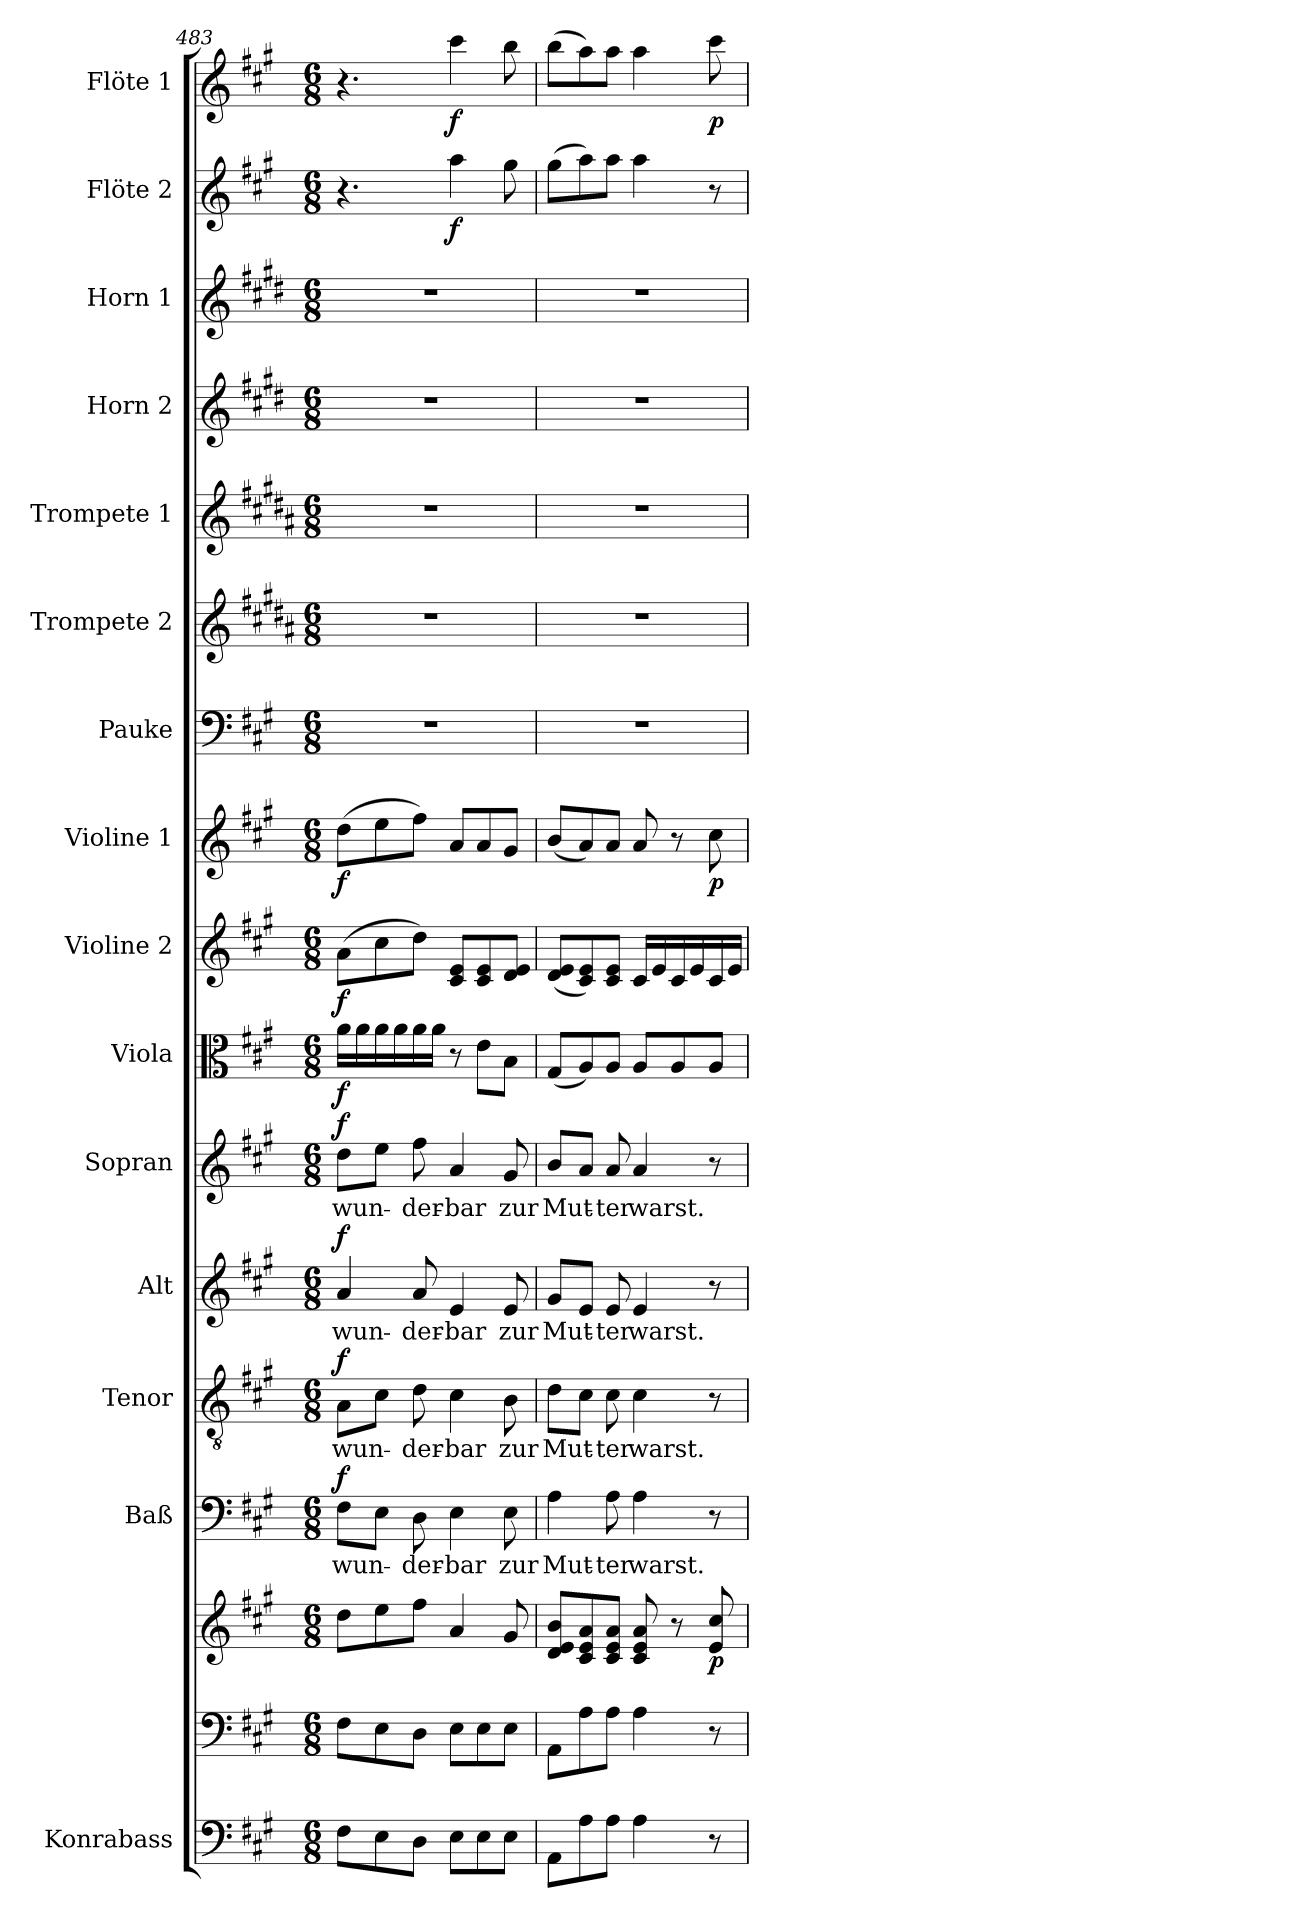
**kern	**kern	**kern	**dynam	**kern	**text	**dynam	**kern	**text	**dynam	**kern	**text	**dynam	**kern	**text	**dynam	**kern	**dynam	**kern	**dynam	**kern	**dynam	**kern	**kern	**kern	**kern	**kern	**kern	**dynam	**kern	**dynam
*part16	*part15	*part15	*part15	*part14	*part14	*part14	*part13	*part13	*part13	*part12	*part12	*part12	*part11	*part11	*part11	*part10	*part10	*part9	*part9	*part8	*part8	*part7	*part6	*part5	*part4	*part3	*part2	*part2	*part1	*part1
*staff17	*staff16	*staff15	*staff15/16	*staff14	*staff14	*staff14	*staff13	*staff13	*staff13	*staff12	*staff12	*staff12	*staff11	*staff11	*staff11	*staff10	*staff10	*staff9	*staff9	*staff8	*staff8	*staff7	*staff6	*staff5	*staff4	*staff3	*staff2	*staff2	*staff1	*staff1
*I"Konrabass	*	*	*	*I"Baß	*	*	*I"Tenor	*	*	*I"Alt	*	*	*I"Sopran	*	*	*I"Viola	*	*I"Violine 2	*	*I"Violine 1	*	*I"Pauke	*I"Trompete 2	*I"Trompete 1	*I"Horn 2	*I"Horn 1	*I"Flöte 2	*	*I"Flöte 1	*
*I'Kb.	*	*	*	*I'Baß	*	*	*I'Ten	*	*	*I'Alt	*	*	*I'Sop	*	*	*I'Vla.	*	*I'Vln. 2	*	*I'Vln. 1	*	*I'Pk.	*I'Trp. 2	*I'Trp. 1	*I'Hrn. 2	*I'Hrn. 1	*I'Fl. 2	*	*I'Fl. 1	*
*clefF4	*clefF4	*clefG2	*	*clefF4	*	*	*clefGv2	*	*	*clefG2	*	*	*clefG2	*	*	*clefC3	*	*clefG2	*	*clefG2	*	*clefF4	*clefG2	*clefG2	*clefG2	*clefG2	*clefG2	*	*clefG2	*
*ITrd7c12	*	*	*	*	*	*	*	*	*	*	*	*	*	*	*	*	*	*	*	*	*	*	*ITrd1c2	*ITrd1c2	*ITrd4c7	*ITrd4c7	*	*	*	*
*k[f#c#g#]	*k[f#c#g#]	*k[f#c#g#]	*	*k[f#c#g#]	*	*	*k[f#c#g#]	*	*	*k[f#c#g#]	*	*	*k[f#c#g#]	*	*	*k[f#c#g#]	*	*k[f#c#g#]	*	*k[f#c#g#]	*	*k[f#c#g#]	*k[f#c#g#]	*k[f#c#g#]	*k[f#c#g#]	*k[f#c#g#]	*k[f#c#g#]	*	*k[f#c#g#]	*
*A:	*A:	*A:	*	*A:	*	*	*A:	*	*	*A:	*	*	*A:	*	*	*A:	*	*A:	*	*A:	*	*A:	*A:	*A:	*A:	*A:	*A:	*	*A:	*
*M6/8	*M6/8	*M6/8	*	*M6/8	*	*	*M6/8	*	*	*M6/8	*	*	*M6/8	*	*	*M6/8	*	*M6/8	*	*M6/8	*	*M6/8	*M6/8	*M6/8	*M6/8	*M6/8	*M6/8	*	*M6/8	*
=483	=483	=483	=483	=483	=483	=483	=483	=483	=483	=483	=483	=483	=483	=483	=483	=483	=483	=483	=483	=483	=483	=483	=483	=483	=483	=483	=483	=483	=483	=483
!	!	!	!	!	!LO:LY:b	!LO:DY:a	!	!LO:LY:b	!LO:DY:a	!	!LO:LY:b	!LO:DY:a	!	!LO:LY:b	!LO:DY:a	!	!LO:DY:b	!	!LO:DY:b	!	!LO:DY:b	!	!	!	!	!	!	!	!	!
8FF#\L	8F#\L	8dd\L	.	8F#\L	wun-	f	8A\L	wun-	f	4a/	wun-	f	8dd\L	wun-	f	16a\LL	f	(>8a\L	f	(>8dd\L	f	2.r	2.r	2.r	2.r	2.r	4.r	.	4.r	.
.	.	.	.	.	.	.	.	.	.	.	.	.	.	.	.	16a\	.	.	.	.	.	.	.	.	.	.	.	.	.	.
8EE\	8E\	8ee\	.	8E\J	.	.	8c#\J	.	.	.	.	.	8ee\J	.	.	16a\	.	8cc#\	.	8ee\	.	.	.	.	.	.	.	.	.	.
.	.	.	.	.	.	.	.	.	.	.	.	.	.	.	.	16a\	.	.	.	.	.	.	.	.	.	.	.	.	.	.
!	!	!	!	!	!LO:LY:b	!	!	!LO:LY:b	!	!	!LO:LY:b	!	!	!LO:LY:b	!	!	!	!	!	!	!	!	!	!	!	!	!	!	!	!
8DD\J	8D\J	8ff#\J	.	8D\	-der-	.	8d\	-der-	.	8a/	-der-	.	8ff#\	-der-	.	16a\	.	8dd\J)	.	8ff#\J)	.	.	.	.	.	.	.	.	.	.
.	.	.	.	.	.	.	.	.	.	.	.	.	.	.	.	16a\JJ	.	.	.	.	.	.	.	.	.	.	.	.	.	.
!	!	!	!	!	!LO:LY:b	!	!	!LO:LY:b	!	!	!LO:LY:b	!	!	!LO:LY:b	!	!	!	!	!	!	!	!	!	!	!	!	!	!LO:DY:b	!	!LO:DY:b
8EE\L	8E\L	4a/	.	4E\	-bar	.	4c#\	-bar	.	4e/	-bar	.	4a/	-bar	.	8r	.	8c#/ 8e/L	.	8a/L	.	.	.	.	.	.	4aa\	f	4ccc#\	f
8EE\	8E\	.	.	.	.	.	.	.	.	.	.	.	.	.	.	8e\L	.	8c#/ 8e/	.	8a/	.	.	.	.	.	.	.	.	.	.
!	!	!	!	!	!LO:LY:b	!	!	!LO:LY:b	!	!	!LO:LY:b	!	!	!LO:LY:b	!	!	!	!	!	!	!	!	!	!	!	!	!	!	!	!
8EE\J	8E\J	8g#/	.	8E\	zur	.	8B\	zur	.	8e/	zur	.	8g#/	zur	.	8B\J	.	8d/ 8e/J	.	8g#/J	.	.	.	.	.	.	8gg#\	.	8bb\	.
!!LO:PB:g=z
=484	=484	=484	=484	=484	=484	=484	=484	=484	=484	=484	=484	=484	=484	=484	=484	=484	=484	=484	=484	=484	=484	=484	=484	=484	=484	=484	=484	=484	=484	=484
!	!	!	!	!	!LO:LY:b	!	!	!LO:LY:b	!	!	!LO:LY:b	!	!	!LO:LY:b	!	!	!	!	!	!	!	!	!	!	!	!	!	!	!	!
8AAA\L	8AA\L	8d/ 8e/ 8b/L	.	4A\	Mut-	.	8d\L	Mut-	.	8g#/L	Mut-	.	8b/L	Mut-	.	(<8G#/L	.	(<8d/ 8e/L	.	(<8b/L	.	2.r	2.r	2.r	2.r	2.r	(>8gg#\L	.	(>8bb\L	.
8AA\	8A\	8c#/ 8e/ 8a/	.	.	.	.	8c#\J	.	.	8e/J	.	.	8a/J	.	.	8A/)	.	8c#/ 8e/)	.	8a/)	.	.	.	.	.	.	8aa\)	.	8aa\)	.
!	!	!	!	!	!LO:LY:b	!	!	!LO:LY:b	!	!	!LO:LY:b	!	!	!LO:LY:b	!	!	!	!	!	!	!	!	!	!	!	!	!	!	!	!
8AA\J	8A\J	8c#/ 8e/ 8a/J	.	8A\	-ter	.	8c#\	-ter	.	8e/	-ter	.	8a/	-ter	.	8A/J	.	8c#/ 8e/J	.	8a/J	.	.	.	.	.	.	8aa\J	.	8aa\J	.
!	!	!	!	!	!LO:LY:b	!	!	!LO:LY:b	!	!	!LO:LY:b	!	!	!LO:LY:b	!	!	!	!	!	!	!	!	!	!	!	!	!	!	!	!
4AA\	4A\	8c#/ 8e/ 8a/	.	4A\	warst.	.	4c#\	warst.	.	4e/	warst.	.	4a/	warst.	.	8A/L	.	16c#/LL	.	8a/	.	.	.	.	.	.	4aa\	.	4aa\	.
.	.	.	.	.	.	.	.	.	.	.	.	.	.	.	.	.	.	16e/	.	.	.	.	.	.	.	.	.	.	.	.
.	.	8r	.	.	.	.	.	.	.	.	.	.	.	.	.	8A/	.	16c#/	.	8r	.	.	.	.	.	.	.	.	.	.
.	.	.	.	.	.	.	.	.	.	.	.	.	.	.	.	.	.	16e/	.	.	.	.	.	.	.	.	.	.	.	.
!	!	!	!LO:DY:b	!	!	!	!	!	!	!	!	!	!	!	!	!	!	!	!	!	!LO:DY:b	!	!	!	!	!	!	!	!	!LO:DY:b
8r	8r	8e/ 8cc#/	p	8r	.	.	8r	.	.	8r	.	.	8r	.	.	8A/J	.	16c#/	.	8cc#\	p	.	.	.	.	.	8r	.	8ccc#\	p
.	.	.	.	.	.	.	.	.	.	.	.	.	.	.	.	.	.	16e/JJ	.	.	.	.	.	.	.	.	.	.	.	.
=	=	=	=	=	=	=	=	=	=	=	=	=	=	=	=	=	=	=	=	=	=	=	=	=	=	=	=	=	=	=
*-	*-	*-	*-	*-	*-	*-	*-	*-	*-	*-	*-	*-	*-	*-	*-	*-	*-	*-	*-	*-	*-	*-	*-	*-	*-	*-	*-	*-	*-	*-
